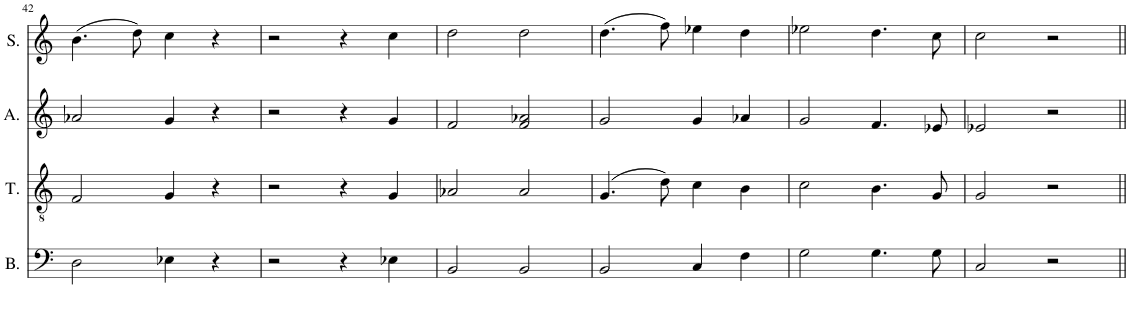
**kern	**kern	**kern	**kern
*part4	*part3	*part2	*part1
*staff4	*staff3	*staff2	*staff1
*I"Bass	*I"Tenor	*I"Alto	*I"Soprano
*I'B.	*I'T.	*I'A.	*I'S.
!!LO:PB:g=z
*clefF4	*clefGv2	*clefG2	*clefG2
*k[]	*k[]	*k[]	*k[]
*M2/2	*M2/2	*M2/2	*M2/2
*met(c|)	*met(c|)	*met(c|)	*met(c|)
=42	=42	=42	=42
2D\	2F/	2a-X/	(4.b\
.	.	.	8dd\)
4E-X\	4G/	4g/	4cc\
4r	4r	4r	4r
=43	=43	=43	=43
2r	2r	2r	2r
4r	4r	4r	4r
4E-X\	4G/	4g/	4cc\
=44	=44	=44	=44
2BB/	2A-X/	2f/	2dd\
2BB/	2A-/	2f/ 2a-X/	2dd\
=45	=45	=45	=45
2BB/	(4.G/	2g/	(4.dd\
.	8d\)	.	8ff\)
4C/	4c\	4g/	4ee-X\
4F\	4B\	4a-X/	4dd\
=46	=46	=46	=46
2G\	2c\	2g/	2ee-X\
4.G\	4.B\	4.f/	4.dd\
8G\	8G/	8e-X/	8cc\
=47	=47	=47	=47
2C/	2G/	2e-X/	2cc\
2r	2r	2r	2r
=||	=||	=||	=||
*-	*-	*-	*-
